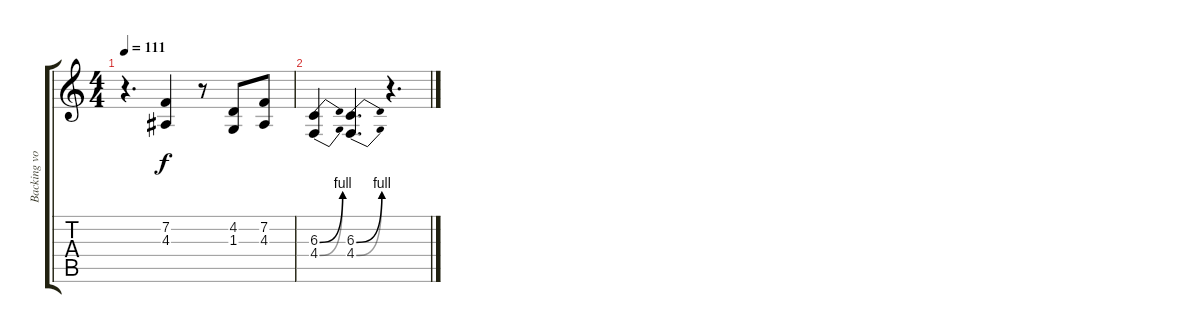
\track ("Backing vocals" "Backing vo") {instrument tangoaccordion}
\staff {score tabs}
\tuning (Eb4 Bb3 Gb3 Db3 Ab2 Eb2) {hide}
\ts (4 4)
\tempo 111
\clef g2
\ks c
r.4{d dy f} (7.2 4.3).4 r.8 (4.2 1.3).8 (7.2 4.3).8 |
(6.3{be (bend 0 0 60 4)} 4.4{be (bend 0 0 60 4)}).4 (6.3{be (bend 0 0 60 4)} 4.4{be (bend 0 0 60 4)}).4{d} r.4{d}
